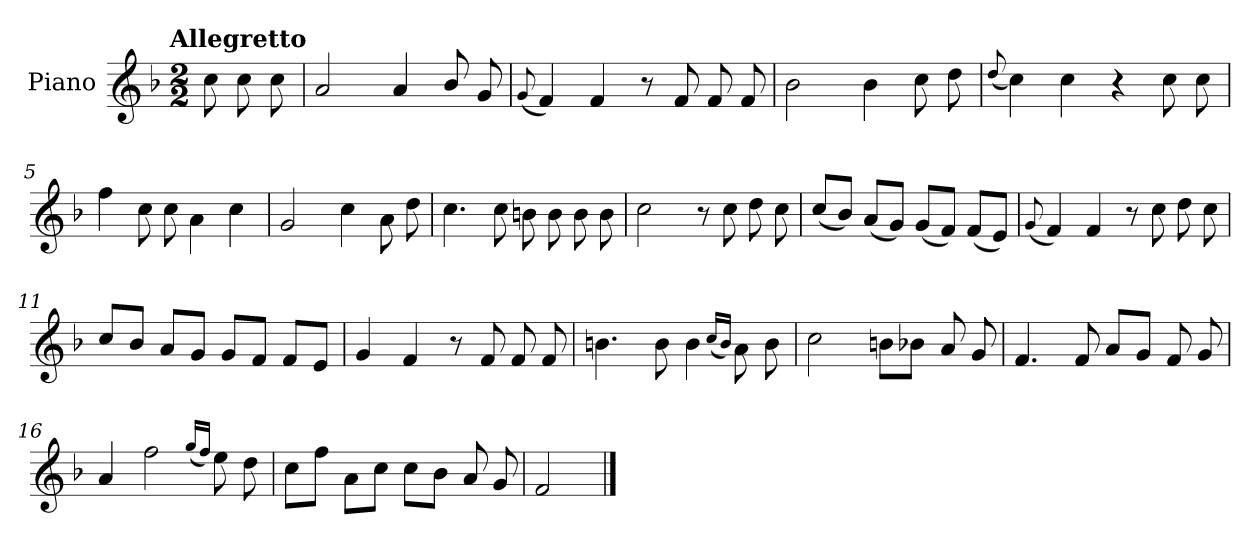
**kern
*part1
*staff1
*I"Piano
*I'Pno.
*clefG2
*k[b-]
!!LO:TX:omd:t=Allegretto
*M2/2
*MM116
=
8cc\
8cc\
8cc\
=1
2a/
4a/
8b-/
8g/
=2
(<8qqg/
4f/)
4f/
8r
8f/
8f/
8f/
=3
2b-\
4b-\
8cc\
8dd\
!!LO:LB:g=z
=4
(<8qqdd/
4cc\)
4cc\
4r
8cc\
8cc\
=5
4ff\
8cc\
8cc\
4a\
4cc\
=6
2g/
4cc\
8a\
8dd\
=7
4.cc\
8cc\
8bn\
8b\
8b\
8b\
!!LO:LB:g=z
=8
2cc\
8r
8cc\
8dd\
8cc\
=9
(<8cc/L
8b-/J)
(<8a/L
8g/J)
(<8g/L
8f/J)
(<8f/L
8e/J)
=10
(<8qqg/
4f/)
4f/
8r
8cc\
8dd\
8cc\
!!LO:LB:g=z
=11
8cc/L
8b-/J
8a/L
8g/J
8g/L
8f/J
8f/L
8e/J
=12
4g/
4f/
8r
8f/
8f/
8f/
=13
4.bn\
8b\
4b\
(<16qqcc/LL
16qqb/JJ)
8a\
8b\
=14
2cc\
8bn\L
8b-X\J
8a/
8g/
!!LO:LB:g=z
=15
4.f/
8f/
8a/L
8g/J
8f/
8g/
=16
4a/
2ff\
(<16qqgg/LL
16qqff/JJ)
8ee\
8dd\
=17
8cc\L
8ff\J
8a\L
8cc\J
8cc\L
8b-\J
8a/
8g/
=18
2f/
==
*-
